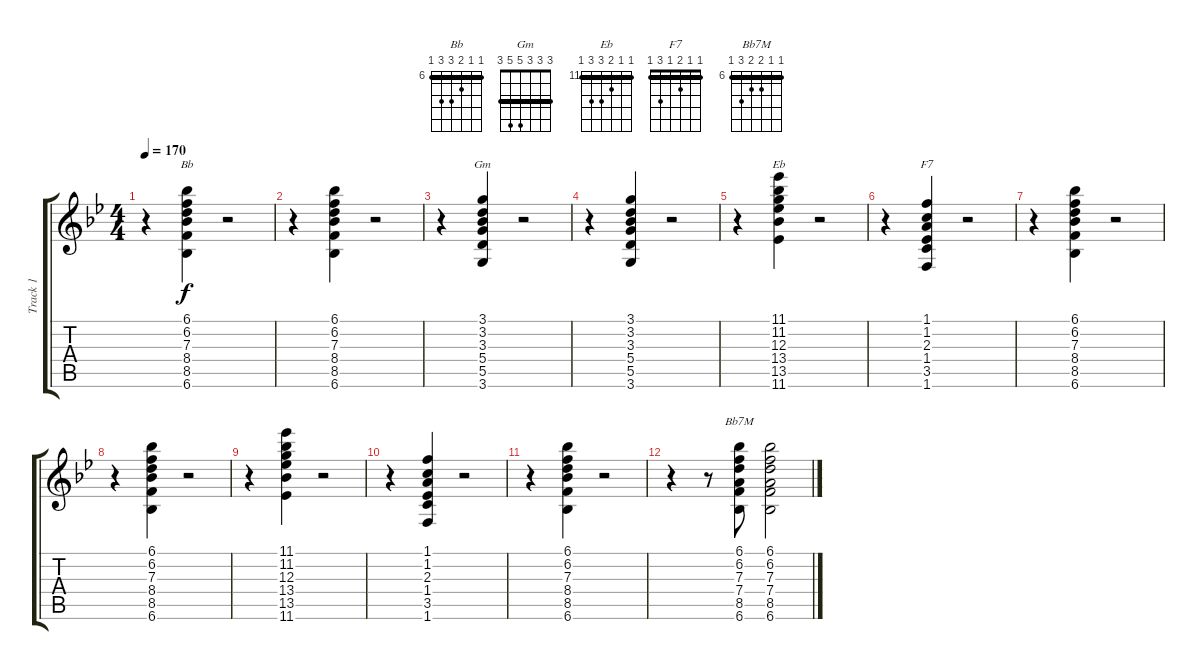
\track ("Track 1" "Track 1") {instrument electricguitarjazz}
\staff {score tabs}
\tuning (E4 B3 G3 D3 A2 E2) {hide}
\chord ("Bb" 6 6 7 8 8 6) {firstfret 6 barre 6}
\chord ("Gm" 3 3 3 5 5 3) {barre 3}
\chord ("Eb" 11 11 12 13 13 11) {firstfret 11 barre 11}
\chord ("F7" 1 1 2 1 3 1) {barre 1}
\chord ("Bb7M" 6 6 7 7 8 6) {firstfret 6 barre 6}
\ts (4 4)
\tempo 170
\clef g2
\ks bb
r.4{dy f} (6.1 6.2 7.3 8.4 8.5 6.6).4{ch "Bb"} r.2 |
r.4 (6.1 6.2 7.3 8.4 8.5 6.6).4 r.2 |
r.4 (3.1 3.2 3.3 5.4 5.5 3.6).4{ch "Gm"} r.2 |
r.4 (3.1 3.2 3.3 5.4 5.5 3.6).4 r.2 |
r.4 (11.1 11.2 12.3 13.4 13.5 11.6).4{ch "Eb"} r.2 |
r.4 (1.1 1.2 2.3 1.4 3.5 1.6).4{ch "F7"} r.2 |
r.4 (6.1 6.2 7.3 8.4 8.5 6.6).4 r.2 |
r.4 (6.1 6.2 7.3 8.4 8.5 6.6).4 r.2 |
r.4 (11.1 11.2 12.3 13.4 13.5 11.6).4 r.2 |
r.4 (1.1 1.2 2.3 1.4 3.5 1.6).4 r.2 |
r.4 (6.1 6.2 7.3 8.4 8.5 6.6).4 r.2 |
r.4 r.8 (6.1 6.2 7.3 7.4 8.5 6.6).8{ch "Bb7M"} (6.1 6.2 7.3 7.4 8.5 6.6).2
